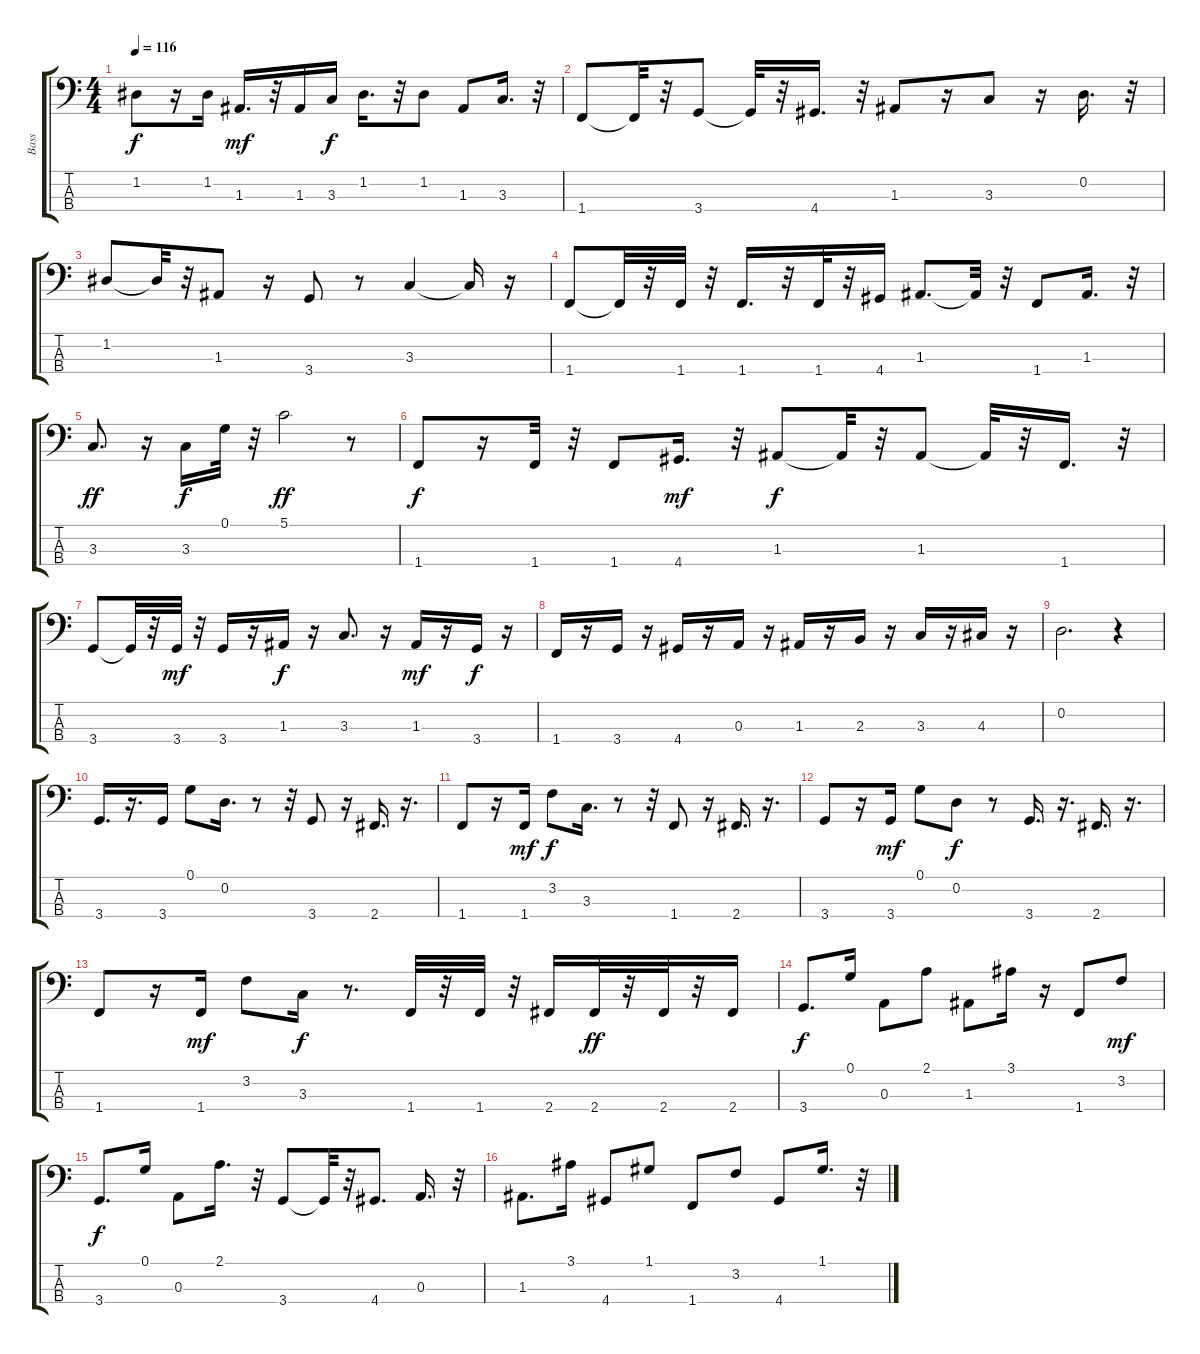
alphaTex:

\track ("Bass" "Bass") {instrument electricbassfinger}
\staff {score tabs}
\tuning (G2 D2 A1 E1) {hide}
\ts (4 4)
\tempo 116
\clef f4
\ks c
1.2.8{dy f} r.16 1.2.16 1.3.16{d dy mf} r.32 1.3.16 3.3.16{dy f} 1.2.16{d} r.32 1.2.8 1.3.8 3.3.16{d} r.32 |
1.4.8 1.4{t}.32 r.32 3.4.8 3.4{t}.32 r.32 4.4.16{d} r.32 1.3.8 r.16 3.3.8 r.16 0.2.16{d} r.32 |
1.2.8 1.2{t}.32 r.32 1.3.8 r.16 3.4.8 r.8 3.3.4 3.3{t}.16 r.16 |
1.4.8 1.4{t}.32 r.32 1.4.32 r.32 1.4.16{d} r.32 1.4.32 r.32 4.4.16 1.3.8{d} 1.3{t}.32 r.32 1.4.8 1.3.16{d} r.32 |
3.3.8{d dy ff} r.16 3.3.16{dy f} 0.1.32 r.32 5.1.2{dy ff} r.8 |
1.4.8{dy f} r.16 1.4.32 r.32 1.4.8 4.4.16{d dy mf} r.32 1.3.8{dy f} 1.3{t}.32 r.32 1.3.8 1.3{t}.32 r.32 1.4.16{d} r.32 |
3.4.8 3.4{t}.32 r.32 3.4.32{dy mf} r.32 3.4.16 r.16 1.3.16{dy f} r.16 3.3.8{d} r.16 1.3.16{dy mf} r.16 3.4.16{dy f} r.16 |
1.4.16 r.16 3.4.16 r.16 4.4.16 r.16 0.3.16 r.16 1.3.16 r.16 2.3.16 r.16 3.3.16 r.16 4.3.16 r.16 |
0.2.2{d} r.4 |
3.4.16{d} r.16{d} 3.4.16 0.1.8 0.2.16{d} r.8 r.32 3.4.8 r.16 2.4.16{d} r.16{d} |
1.4.8 r.16 1.4.16{dy mf} 3.2.8{dy f} 3.3.16{d} r.8 r.32 1.4.8 r.16 2.4.16{d} r.16{d} |
3.4.8 r.16 3.4.16{dy mf} 0.1.8 0.2.8{dy f} r.8 3.4.16{d} r.16{d} 2.4.16{d} r.16{d} |
1.4.8 r.16 1.4.16{dy mf} 3.2.8 3.3.16{dy f} r.8{d} 1.4.32 r.32 1.4.32 r.32 2.4.16 2.4.32{dy ff} r.32 2.4.32 r.32 2.4.16 |
3.4.8{d dy f} 0.1.16 0.3.8 2.1.8 1.3.8 3.1.16 r.16 1.4.8 3.2.8{dy mf} |
3.4.8{d dy f} 0.1.16 0.3.8 2.1.16{d} r.32 3.4.8 3.4{t}.32 r.32 4.4.8{d} 0.3.16{d} r.32 |
1.3.8{d} 3.1.16 4.4.8 1.1.8 1.4.8 3.2.8 4.4.8 1.1.16{d} r.32
